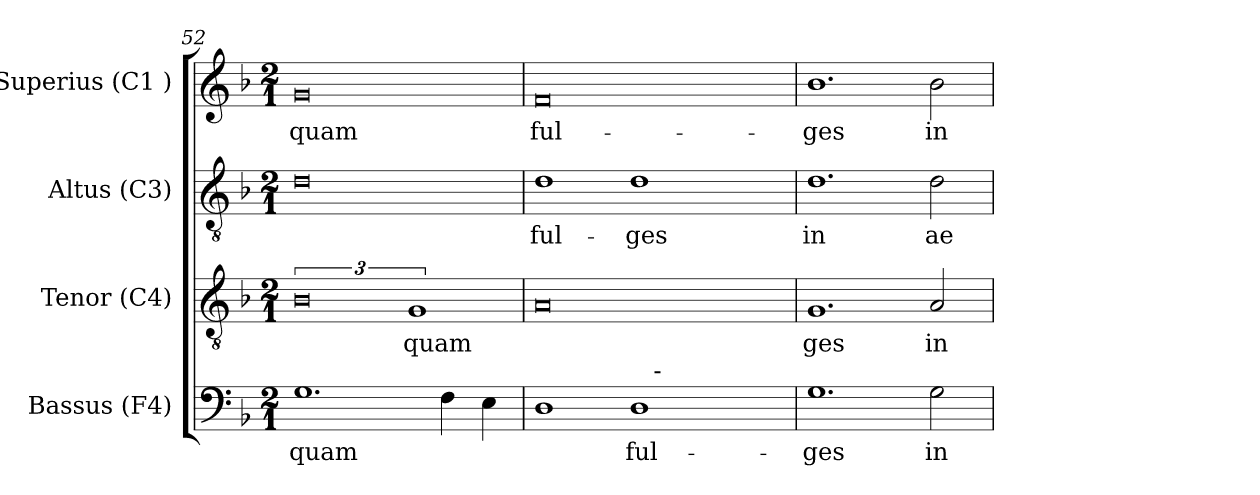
**kern	**text	**kern	**text	**kern	**text	**kern	**text
*part4	*part4	*part3	*part3	*part2	*part2	*part1	*part1
*staff4	*staff4	*staff3	*staff3	*staff2	*staff2	*staff1	*staff1
*I"Bassus (F4)	*	*I"Tenor (C4)	*	*I"Altus (C3)	*	*I"Superius (C1 )	*
*I'B.	*	*I'T.	*	*I'A.	*	*I'S.	*
*clefF4	*	*clefGv2	*	*clefGv2	*	*clefG2	*
*k[b-]	*	*k[b-]	*	*k[b-]	*	*k[b-]	*
*F:	*	*F:	*	*F:	*	*F:	*
*M2/1	*	*M2/1	*	*M2/1	*	*M2/1	*
=52	=52	=52	=52	=52	=52	=52	=52
!	!LO:LY:b:cj	!	!LO:LY:b:cj	!	!LO:LY:b:cj	!	!LO:LY:b:cj
1.G	quam	3%4B-	.	0d	.	0g	quam
!	!	!	!LO:LY:b:cj	!	!	!	!
.	.	3%2G/	quam	.	.	.	.
!	!LO:LY:b:cj	!	!	!	!	!	!
4F\	.	.	.	.	.	.	.
!	!LO:LY:b:cj	!	!	!	!	!	!
4E\	.	.	.	.	.	.	.
!!LO:PB:g=z
=53	=53	=53	=53	=53	=53	=53	=53
!LO:TX:a:t=ful	!	!	!	!	!	!	!
!	!LO:LY:b:cj	!	!LO:LY:b:cj	!	!LO:LY:b:cj	!	!LO:LY:b:cj
*^	*	*	*	*	*	*	*
1D	1ryy	.	0A	.	1d	ful-	0f	ful-
!	!	!LO:LY:b:cj	!	!	!	!LO:LY:b:cj	!	!
1D	16.ryy	ful-	.	.	1d	-ges	.	.
!	!LO:TX:a:t=-	!	!	!	!	!	!	!
.	2ryy	.	.	.	.	.	.	.
.	4ryy	.	.	.	.	.	.	.
.	8ryy	.	.	.	.	.	.	.
.	32ryy	.	.	.	.	.	.	.
=54	=54	=54	=54	=54	=54	=54	=54	=54
!	!	!LO:LY:b:cj	!	!LO:LY:b:cj	!	!LO:LY:b:cj	!	!LO:LY:b:cj
*v	*v	*	*	*	*	*	*	*
1.G	-ges	1.G	ges	1.d	in	1.b-	-ges
!	!LO:LY:b:cj	!	!LO:LY:b:cj	!	!LO:LY:b:cj	!	!LO:LY:b:cj
2G\	in	2A/	in	2d\	ae-	2b-\	in
=	=	=	=	=	=	=	=
*-	*-	*-	*-	*-	*-	*-	*-
